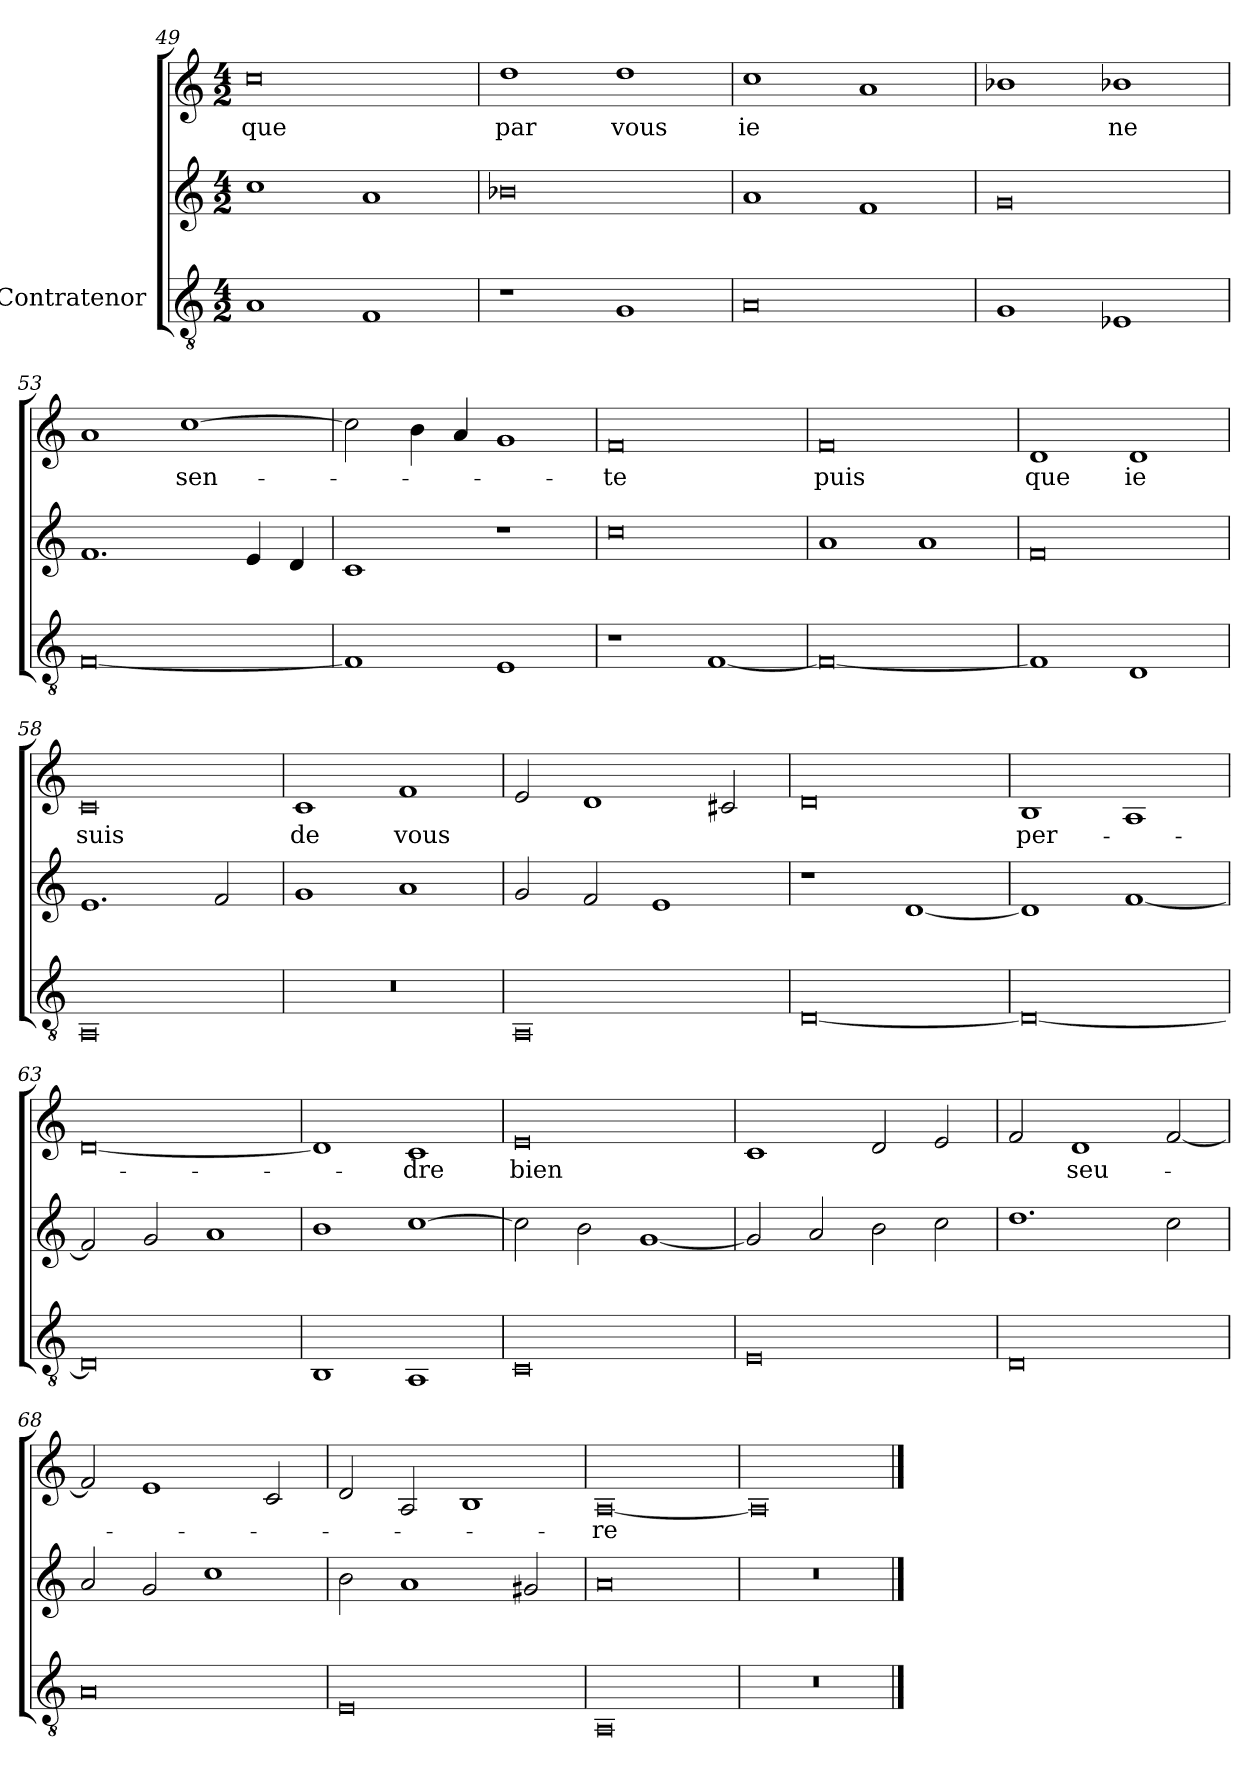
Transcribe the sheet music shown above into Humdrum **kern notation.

**kern	**kern	**kern	**text
*part3	*part2	*part1	*part1
*staff3	*staff2	*staff1	*staff1
*I"Contratenor	*	*	*
*clefGv2	*clefG2	*clefG2	*
*M4/2	*M4/2	*M4/2	*
=49	=49	=49	=49
1A	1cc	0cc	-que
1F	1a	.	.
=50	=50	=50	=50
1r	0b-X	1dd	-par
1G	.	1dd	-vous
=51	=51	=51	=51
0A	1a	1cc	-ie
.	1f	1a	.
=52	=52	=52	=52
1G	0g	1b-X	.
1E-X	.	1b-X	-ne
=53	=53	=53	=53
[0F	1.f	1a	.
.	.	[1cc	sen-
.	4e	.	.
.	4d	.	.
=54	=54	=54	=54
1F]	1c	2cc]	.
.	.	4b	.
.	.	4a	.
1E	1r	1g	.
=55	=55	=55	=55
1r	0cc	0f	-te
[1F	.	.	.
=56	=56	=56	=56
0F_	1a	0f	-puis
.	1a	.	.
=57	=57	=57	=57
1F]	0f	1d	-que
1D	.	1d	-ie
=58	=58	=58	=58
0AA	1.e	0c	-suis
.	2f	.	.
=59	=59	=59	=59
0r	1g	1c	-de
.	1a	1f	-vous
=60	=60	=60	=60
0AA	2g	2e	.
.	2f	1d	.
.	1e	.	.
.	.	2c#X	.
=61	=61	=61	=61
[0D	1r	0d	.
.	[1d	.	.
=62	=62	=62	=62
0D_	1d]	1B	per-
.	[1f	1A	.
=63	=63	=63	=63
0D]	2f]	[0d	.
.	2g	.	.
.	1a	.	.
=64	=64	=64	=64
1BB	1b	1d]	.
1AA	[1cc	1c	-dre
=65	=65	=65	=65
0C	2cc]	0e	-bien
.	2b	.	.
.	[1g	.	.
=66	=66	=66	=66
0E	2g]	1c	.
.	2a	.	.
.	2b	2d	.
.	2cc	2e	.
=67	=67	=67	=67
0D	1.dd	2f	.
.	.	1d	seu-
.	2cc	[2f	.
=68	=68	=68	=68
0A	2a	2f]	.
.	2g	1e	.
.	1cc	.	.
.	.	2c	.
=69	=69	=69	=69
0E	2b	2d	.
.	1a	2A	.
.	.	1B	.
.	2g#X	.	.
=70	=70	=70	=70
0AA	0a	[0A	-re
=71	=71	=71	=71
0r	0r	0A]	.
==	==	==	==
*-	*-	*-	*-
